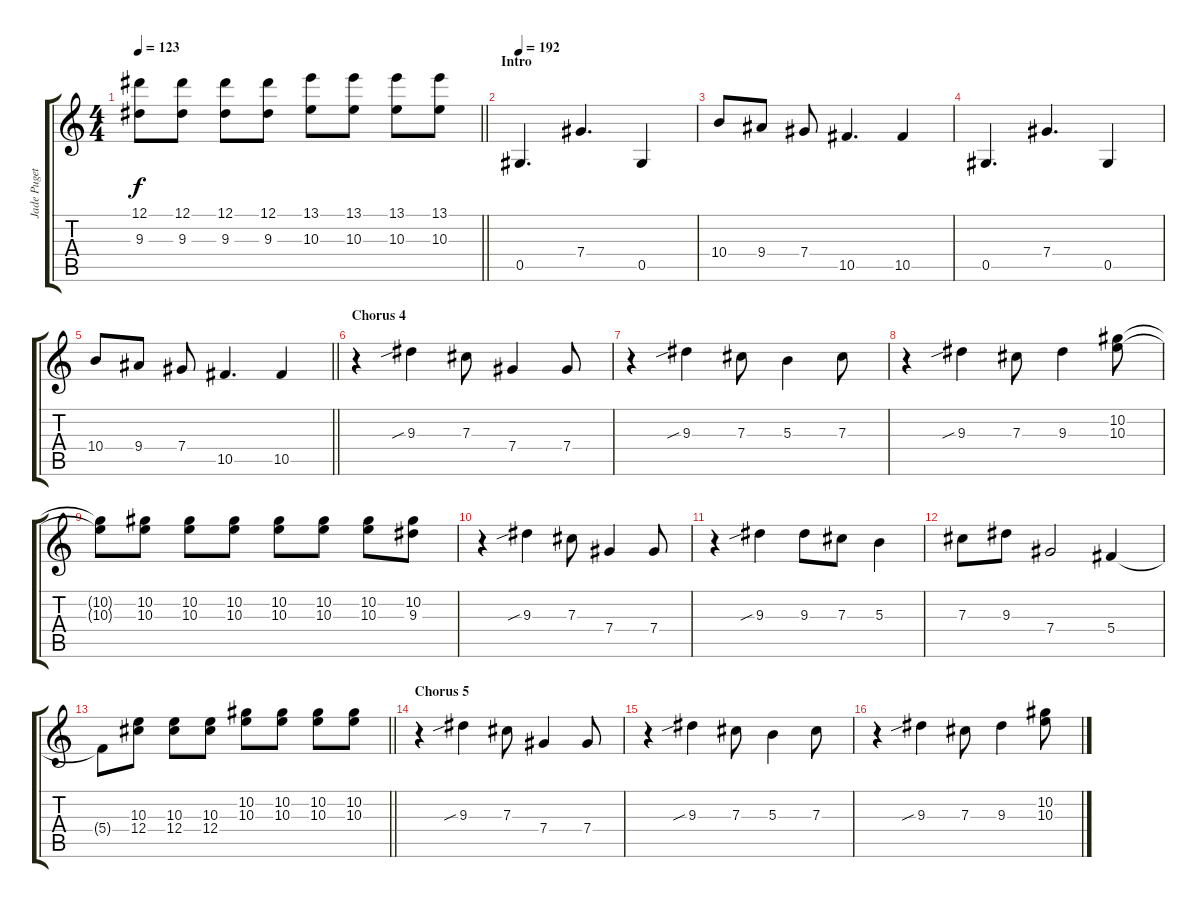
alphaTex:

\track ("Jade Puget" "Jade Puget") {instrument distortionguitar}
\staff {score tabs}
\tuning (Eb4 Bb3 Gb3 Db3 Ab2 Eb2) {hide}
\ts (4 4)
\tempo 123
\clef g2
\barLineRight lightlight
\ks c
(12.1 9.3).8{dy f} (12.1 9.3).8 (12.1 9.3).8 (12.1 9.3).8 (13.1 10.3).8 (13.1 10.3).8 (13.1 10.3).8 (13.1 10.3).8 |
\section ("" "Intro")
\tempo 192
0.5.4{d volume 15} 7.4.4{d} 0.5.4 |
10.4.8 9.4.8 7.4.8 10.5.4{d} 10.5.4 |
0.5.4{d} 7.4.4{d} 0.5.4 |
\barLineRight lightlight
10.4.8 9.4.8 7.4.8 10.5.4{d} 10.5.4 |
\section ("" "Chorus 4")
r.4 9.3{sib}.4 7.3.8 7.4.4 7.4.8 |
r.4 9.3{sib}.4 7.3.8 5.3.4 7.3.8 |
r.4 9.3{sib}.4 7.3.8 9.3.4 (10.2 10.3).8 |
(10.2{t} 10.3{t}).8 (10.2 10.3).8 (10.2 10.3).8 (10.2 10.3).8 (10.2 10.3).8 (10.2 10.3).8 (10.2 10.3).8 (10.2 9.3).8 |
r.4 9.3{sib}.4 7.3.8 7.4.4 7.4.8 |
r.4 9.3{sib}.4 9.3.8 7.3.8 5.3.4 |
7.3.8 9.3.8 7.4.2 5.4.4 |
\barLineRight lightlight
5.4{t}.8 (10.3 12.4).8 (10.3 12.4).8 (10.3 12.4).8 (10.2 10.3).8 (10.2 10.3).8 (10.2 10.3).8 (10.2 10.3).8 |
\section ("" "Chorus 5")
r.4 9.3{sib}.4 7.3.8 7.4.4 7.4.8 |
r.4 9.3{sib}.4 7.3.8 5.3.4 7.3.8 |
r.4 9.3{sib}.4 7.3.8 9.3.4 (10.2 10.3).8
